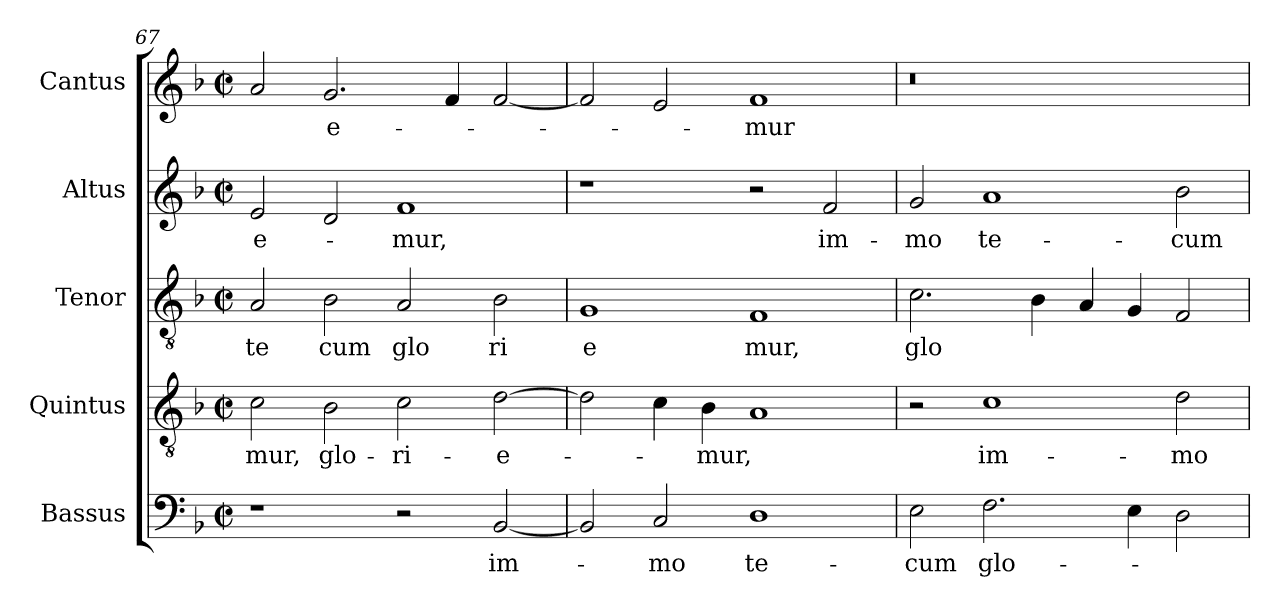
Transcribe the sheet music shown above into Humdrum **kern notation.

**kern	**text	**kern	**text	**kern	**text	**kern	**text	**kern	**text
*part5	*part5	*part4	*part4	*part3	*part3	*part2	*part2	*part1	*part1
*staff5	*staff5	*staff4	*staff4	*staff3	*staff3	*staff2	*staff2	*staff1	*staff1
*I"Bassus	*	*I"Quintus	*	*I"Tenor	*	*I"Altus	*	*I"Cantus	*
*clefF4	*	*clefGv2	*	*clefGv2	*	*clefG2	*	*clefG2	*
*k[b-]	*	*k[b-]	*	*k[b-]	*	*k[b-]	*	*k[b-]	*
*F:	*	*F:	*	*F:	*	*F:	*	*F:	*
*M2/2	*	*M2/2	*	*M2/2	*	*M2/2	*	*M2/2	*
*met(c|)	*	*met(c|)	*	*met(c|)	*	*met(c|)	*	*met(c|)	*
=67	=67	=67	=67	=67	=67	=67	=67	=67	=67
!	!	!	!LO:LY:b:cj	!	!LO:LY:b:cj	!	!LO:LY:b:cj	!	!
1r	.	2c\	-mur,	2A/	te	2e/	-e-	2a/	.
!	!	!	!LO:LY:b:cj	!	!LO:LY:b:cj	!	!	!	!LO:LY:b:cj
.	.	2B-\	glo-	2B-\	cum	2d/	.	2.g/	e-
!	!	!	!LO:LY:b:cj	!	!LO:LY:b:cj	!	!LO:LY:b:cj	!	!
2r	.	2c\	-ri-	2A/	glo	1f	-mur,	.	.
.	.	.	.	.	.	.	.	4f/	.
!	!LO:LY:b	!	!LO:LY:b:cj	!	!LO:LY:b:cj	!	!	!	!
[<2BB-/	im-	[>2d\	-e-	2B-\	ri	.	.	[<2f/	.
=68	=68	=68	=68	=68	=68	=68	=68	=68	=68
!	!	!	!	!	!LO:LY:b:cj	!	!	!	!
2BB-/]	.	2d\]	.	1G	e	1r	.	2f/]	.
!	!LO:LY:b:cj	!	!	!	!	!	!	!	!
2C/	-mo	4c\	.	.	.	.	.	2e/	.
!	!	!	!LO:LY:b	!	!	!	!	!	!
.	.	4B-\	-mur,	.	.	.	.	.	.
!	!LO:LY:b:cj	!	!	!	!LO:LY:b:cj	!	!	!	!LO:LY:b:cj
1D	te-	1A	.	1F	mur,	2r	.	1f	-mur
!	!	!	!	!	!	!	!LO:LY:b:cj	!	!
.	.	.	.	.	.	2f/	im-	.	.
=69	=69	=69	=69	=69	=69	=69	=69	=69	=69
!	!LO:LY:b:cj	!	!	!	!LO:LY:b	!	!LO:LY:b:cj	!	!
2E\	-cum	2r	.	2.c\	glo	2g/	-mo	0r	.
!	!LO:LY:b	!	!LO:LY:b:cj	!	!	!	!LO:LY:b:cj	!	!
2.F\	glo-	1c	im-	.	.	1a	te-	.	.
.	.	.	.	4B-\	.	.	.	.	.
.	.	.	.	4A/	.	.	.	.	.
4E\	.	.	.	4G/	.	.	.	.	.
!	!	!	!LO:LY:b:cj	!	!	!	!LO:LY:b:cj	!	!
2D\	.	2d\	-mo	2F/	.	2b-\	-cum	.	.
=	=	=	=	=	=	=	=	=	=
*-	*-	*-	*-	*-	*-	*-	*-	*-	*-
